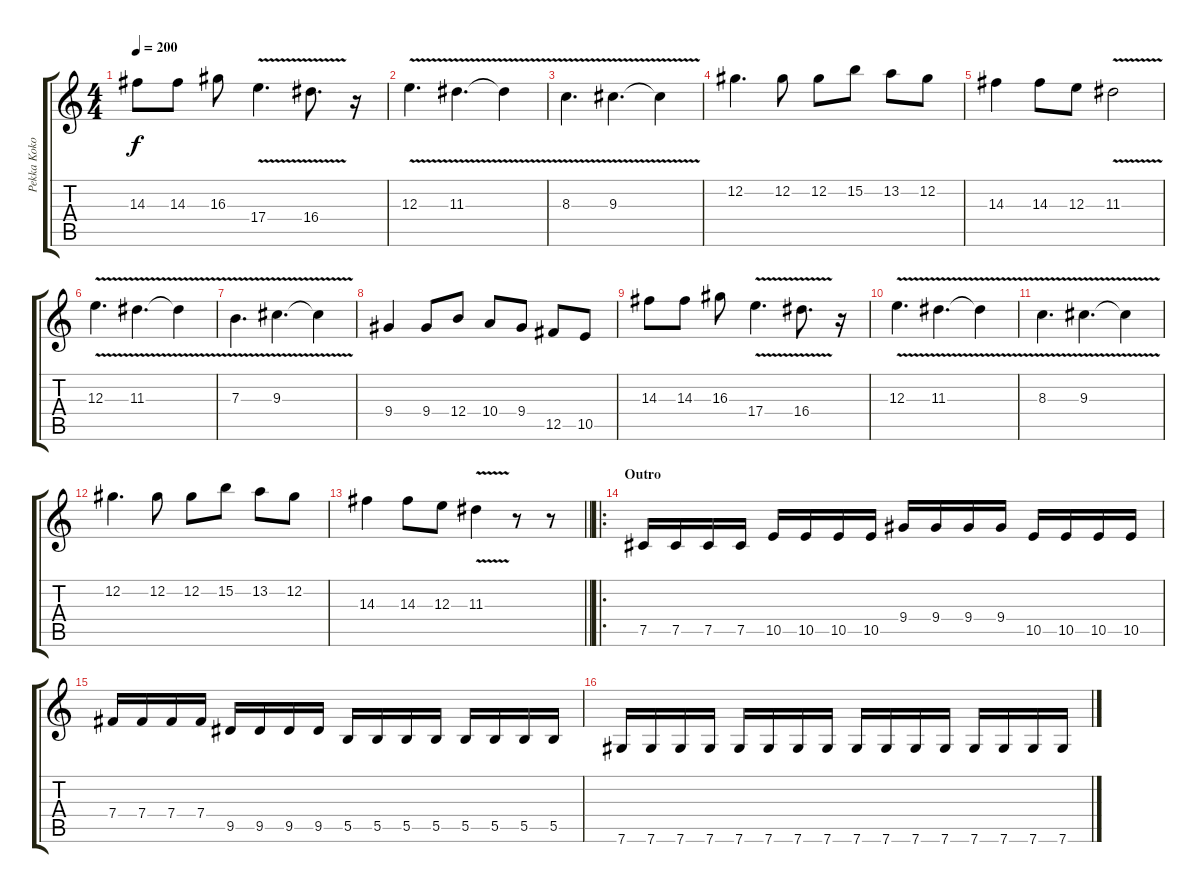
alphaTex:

\track ("Pekka Koko" "Pekka Koko") {instrument distortionguitar}
\staff {score tabs}
\tuning (Db4 Ab3 E3 B2 Gb2 Db2) {hide}
\ts (4 4)
\tempo 200
\clef g2
\ks c
14.3.8{dy f} 14.3.8 16.3.8 17.4{v}.4{d} 16.4{v}.8{d} r.16 |
12.3{v}.4{d} 11.3{v}.4{d} 11.3{t}.4 |
8.3{v}.4{d} 9.3{v}.4{d} 9.3{t}.4 |
12.2.4{d} 12.2.8 12.2.8 15.2.8 13.2.8 12.2.8 |
14.3.4 14.3.8 12.3.8 11.3{v}.2 |
12.3{v}.4{d} 11.3{v}.4{d} 11.3{t}.4 |
7.3{v}.4{d} 9.3{v}.4{d} 9.3{t}.4 |
9.4.4 9.4.8 12.4.8 10.4.8 9.4.8 12.5.8 10.5.8 |
14.3.8 14.3.8 16.3.8 17.4{v}.4{d} 16.4{v}.8{d} r.16 |
12.3{v}.4{d} 11.3{v}.4{d} 11.3{t}.4 |
8.3{v}.4{d} 9.3{v}.4{d} 9.3{t}.4 |
12.2.4{d} 12.2.8 12.2.8 15.2.8 13.2.8 12.2.8 |
\barLineRight lightlight
14.3.4 14.3.8 12.3.8 11.3{v}.4 r.8 r.8 |
\ro
\section ("" "Outro")
7.5.16 7.5.16 7.5.16 7.5.16 10.5.16 10.5.16 10.5.16 10.5.16 9.4.16 9.4.16 9.4.16 9.4.16 10.5.16 10.5.16 10.5.16 10.5.16 |
7.4.16 7.4.16 7.4.16 7.4.16 9.5.16 9.5.16 9.5.16 9.5.16 5.5.16 5.5.16 5.5.16 5.5.16 5.5.16 5.5.16 5.5.16 5.5.16 |
7.6.16 7.6.16 7.6.16 7.6.16 7.6.16 7.6.16 7.6.16 7.6.16 7.6.16 7.6.16 7.6.16 7.6.16 7.6.16 7.6.16 7.6.16 7.6.16
